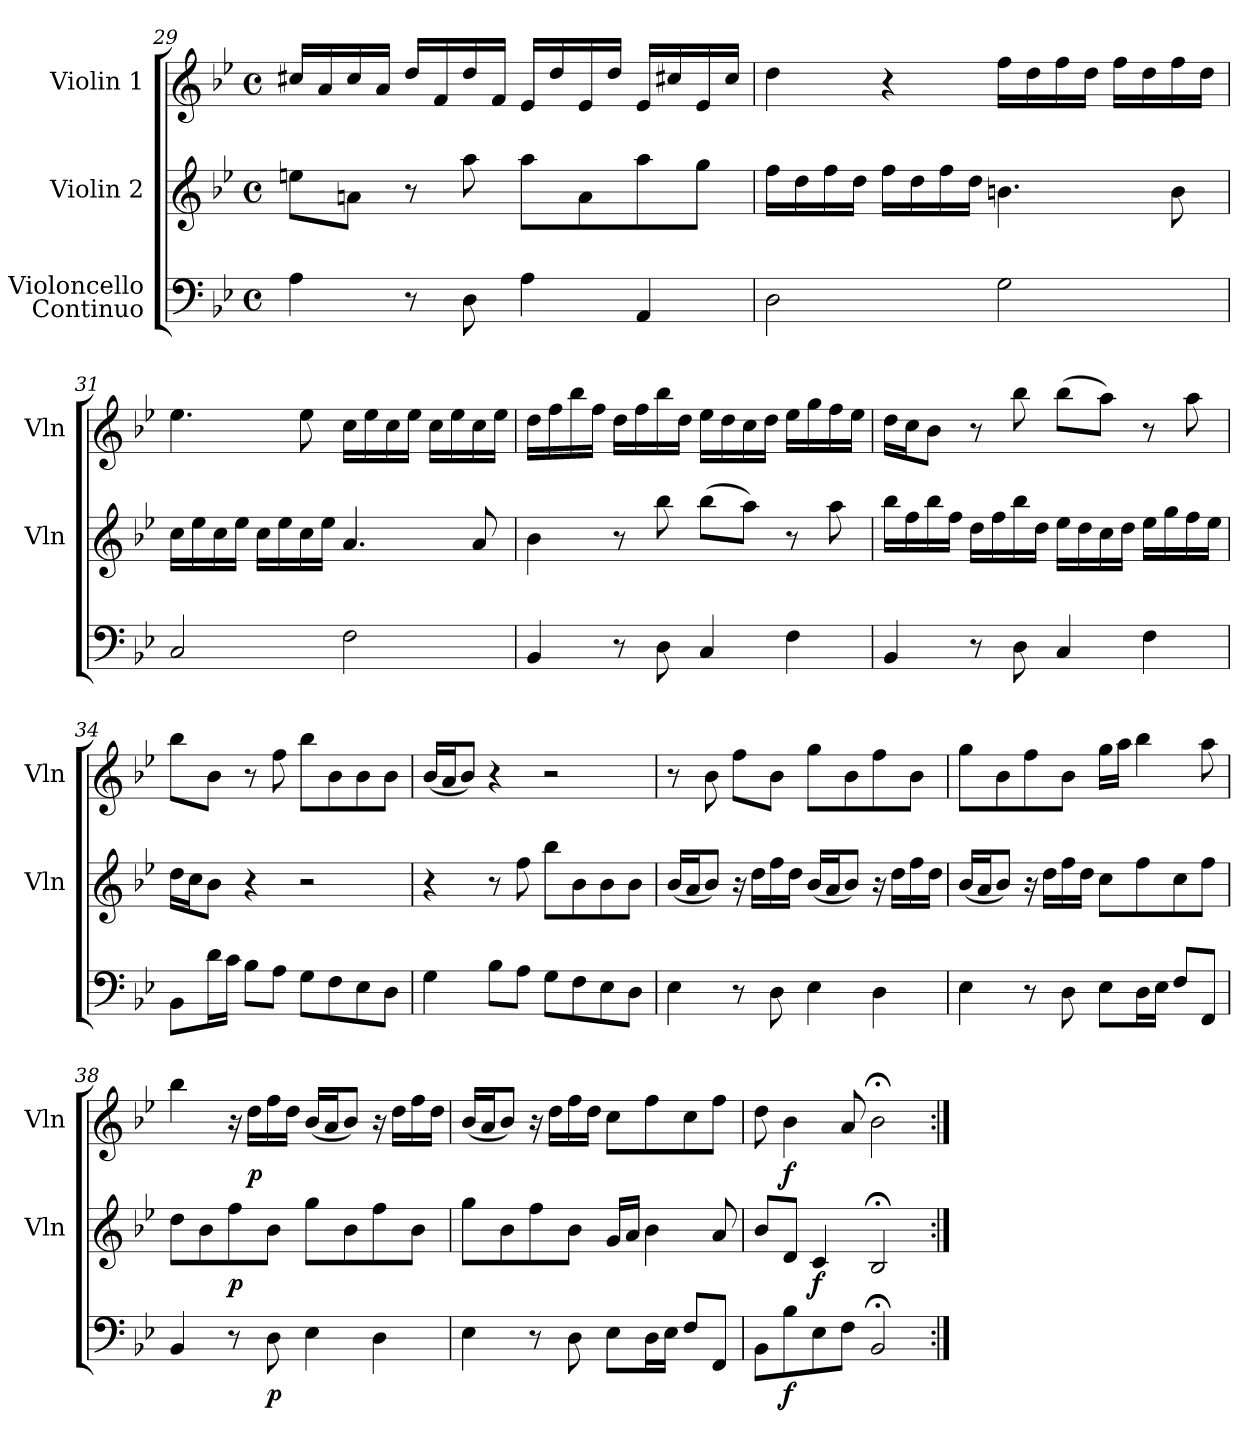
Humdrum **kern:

**kern	**dynam	**kern	**dynam	**kern	**dynam
*part3	*part3	*part2	*part2	*part1	*part1
*staff3	*staff3	*staff2	*staff2	*staff1	*staff1
*I"Violoncello\nContinuo	*	*I"Violin 2	*	*I"Violin 1	*
*	*	*I'Vln	*	*I'Vln	*
*clefF4	*	*clefG2	*	*clefG2	*
*k[b-e-]	*	*k[b-e-]	*	*k[b-e-]	*
*B-:	*	*B-:	*	*B-:	*
*M4/4	*	*M4/4	*	*M4/4	*
*met(c)	*	*met(c)	*	*met(c)	*
=29	=29	=29	=29	=29	=29
4A\	.	8een\L	.	16cc#X/LL	.
.	.	.	.	16a/	.
.	.	8an\J	.	16cc#/	.
.	.	.	.	16a/JJ	.
8r	.	8r	.	16dd/LL	.
.	.	.	.	16f/	.
8D\	.	8aa\	.	16dd/	.
.	.	.	.	16f/JJ	.
4A\	.	8aa\L	.	16e-/LL	.
.	.	.	.	16dd/	.
.	.	8a\	.	16e-/	.
.	.	.	.	16dd/JJ	.
4AA/	.	8aa\	.	16e-/LL	.
.	.	.	.	16cc#X/	.
.	.	8gg\J	.	16e-/	.
.	.	.	.	16cc#/JJ	.
=30	=30	=30	=30	=30	=30
2D\	.	16ff\LL	.	4dd\	.
.	.	16dd\	.	.	.
.	.	16ff\	.	.	.
.	.	16dd\JJ	.	.	.
.	.	16ff\LL	.	4r	.
.	.	16dd\	.	.	.
.	.	16ff\	.	.	.
.	.	16dd\JJ	.	.	.
2G\	.	4.bn\	.	16ff\LL	.
.	.	.	.	16dd\	.
.	.	.	.	16ff\	.
.	.	.	.	16dd\JJ	.
.	.	.	.	16ff\LL	.
.	.	.	.	16dd\	.
.	.	8b\	.	16ff\	.
.	.	.	.	16dd\JJ	.
=31	=31	=31	=31	=31	=31
2C/	.	16cc\LL	.	4.ee-\	.
.	.	16ee-\	.	.	.
.	.	16cc\	.	.	.
.	.	16ee-\JJ	.	.	.
.	.	16cc\LL	.	.	.
.	.	16ee-\	.	.	.
.	.	16cc\	.	8ee-\	.
.	.	16ee-\JJ	.	.	.
2F\	.	4.a/	.	16cc\LL	.
.	.	.	.	16ee-\	.
.	.	.	.	16cc\	.
.	.	.	.	16ee-\JJ	.
.	.	.	.	16cc\LL	.
.	.	.	.	16ee-\	.
.	.	8a/	.	16cc\	.
.	.	.	.	16ee-\JJ	.
=32	=32	=32	=32	=32	=32
4BB-/	.	4b-\	.	16dd\LL	.
.	.	.	.	16ff\	.
.	.	.	.	16bb-\	.
.	.	.	.	16ff\JJ	.
8r	.	8r	.	16dd\LL	.
.	.	.	.	16ff\	.
8D\	.	8bb-\	.	16bb-\	.
.	.	.	.	16dd\JJ	.
4C/	.	(8bb-\L	.	16ee-\LL	.
.	.	.	.	16dd\	.
.	.	8aa\J)	.	16cc\	.
.	.	.	.	16dd\JJ	.
4F\	.	8r	.	16ee-\LL	.
.	.	.	.	16gg\	.
.	.	8aa\	.	16ff\	.
.	.	.	.	16ee-\JJ	.
=33	=33	=33	=33	=33	=33
4BB-/	.	16bb-\LL	.	16dd\LL	.
.	.	16ff\	.	16cc\J	.
.	.	16bb-\	.	8b-\J	.
.	.	16ff\JJ	.	.	.
8r	.	16dd\LL	.	8r	.
.	.	16ff\	.	.	.
8D\	.	16bb-\	.	8bb-\	.
.	.	16dd\JJ	.	.	.
4C/	.	16ee-\LL	.	(8bb-\L	.
.	.	16dd\	.	.	.
.	.	16cc\	.	8aa\J)	.
.	.	16dd\JJ	.	.	.
4F\	.	16ee-\LL	.	8r	.
.	.	16gg\	.	.	.
.	.	16ff\	.	8aa\	.
.	.	16ee-\JJ	.	.	.
=34	=34	=34	=34	=34	=34
8BB-\L	.	16dd\LL	.	8bb-\L	.
.	.	16cc\J	.	.	.
16d\L	.	8b-\J	.	8b-\J	.
16c\JJ	.	.	.	.	.
8B-\L	.	4r	.	8r	.
8A\J	.	.	.	8ff\	.
8G\L	.	2r	.	8bb-\L	.
8F\	.	.	.	8b-\	.
8E-\	.	.	.	8b-\	.
8D\J	.	.	.	8b-\J	.
=35	=35	=35	=35	=35	=35
4G\	.	4r	.	(16b-/LL	.
.	.	.	.	16a/J	.
.	.	.	.	8b-/J)	.
8B-\L	.	8r	.	4r	.
8A\J	.	8ff\	.	.	.
8G\L	.	8bb-\L	.	2r	.
8F\	.	8b-\	.	.	.
8E-\	.	8b-\	.	.	.
8D\J	.	8b-\J	.	.	.
=36	=36	=36	=36	=36	=36
4E-\	.	(16b-/LL	.	8r	.
.	.	16a/J	.	.	.
.	.	8b-/J)	.	8b-\	.
8r	.	16r	.	8ff\L	.
.	.	16dd\LL	.	.	.
8D\	.	16ff\	.	8b-\J	.
.	.	16dd\JJ	.	.	.
4E-\	.	(16b-/LL	.	8gg\L	.
.	.	16a/J	.	.	.
.	.	8b-/J)	.	8b-\	.
4D\	.	16r	.	8ff\	.
.	.	16dd\LL	.	.	.
.	.	16ff\	.	8b-\J	.
.	.	16dd\JJ	.	.	.
=37	=37	=37	=37	=37	=37
4E-\	.	(16b-/LL	.	8gg\L	.
.	.	16a/J	.	.	.
.	.	8b-/J)	.	8b-\	.
8r	.	16r	.	8ff\	.
.	.	16dd\LL	.	.	.
8D\	.	16ff\	.	8b-\J	.
.	.	16dd\JJ	.	.	.
8E-\L	.	8cc\L	.	16gg\LL	.
.	.	.	.	16aa\JJ	.
16D\L	.	8ff\	.	4bb-\	.
16E-\JJ	.	.	.	.	.
8F/L	.	8cc\	.	.	.
8FF/J	.	8ff\J	.	8aa\	.
=38	=38	=38	=38	=38	=38
4BB-/	.	8dd\L	.	4bb-\	.
.	.	8b-\	.	.	.
8r	.	8ff\	p	16r	.
.	.	.	.	16dd\LL	p
8D\	p	8b-\J	.	16ff\	.
.	.	.	.	16dd\JJ	.
4E-\	.	8gg\L	.	(16b-/LL	.
.	.	.	.	16a/J	.
.	.	8b-\	.	8b-/J)	.
4D\	.	8ff\	.	16r	.
.	.	.	.	16dd\LL	.
.	.	8b-\J	.	16ff\	.
.	.	.	.	16dd\JJ	.
=39	=39	=39	=39	=39	=39
4E-\	.	8gg\L	.	(16b-/LL	.
.	.	.	.	16a/J	.
.	.	8b-\	.	8b-/J)	.
8r	.	8ff\	.	16r	.
.	.	.	.	16dd\LL	.
8D\	.	8b-\J	.	16ff\	.
.	.	.	.	16dd\JJ	.
8E-\L	.	16g/LL	.	8cc\L	.
.	.	16a/JJ	.	.	.
16D\L	.	4b-\	.	8ff\	.
16E-\JJ	.	.	.	.	.
8F/L	.	.	.	8cc\	.
8FF/J	.	8a/	.	8ff\J	.
=40	=40	=40	=40	=40	=40
8BB-\L	.	8b-/L	.	8dd\	.
8B-\	f	8d/J	.	4b-\	f
8E-\	.	4c/	f	.	.
8F\J	.	.	.	8a/	.
2BB-;</	.	2B-;</	.	2b-;<\	.
=:|!	=:|!	=:|!	=:|!	=:|!	=:|!
*-	*-	*-	*-	*-	*-
